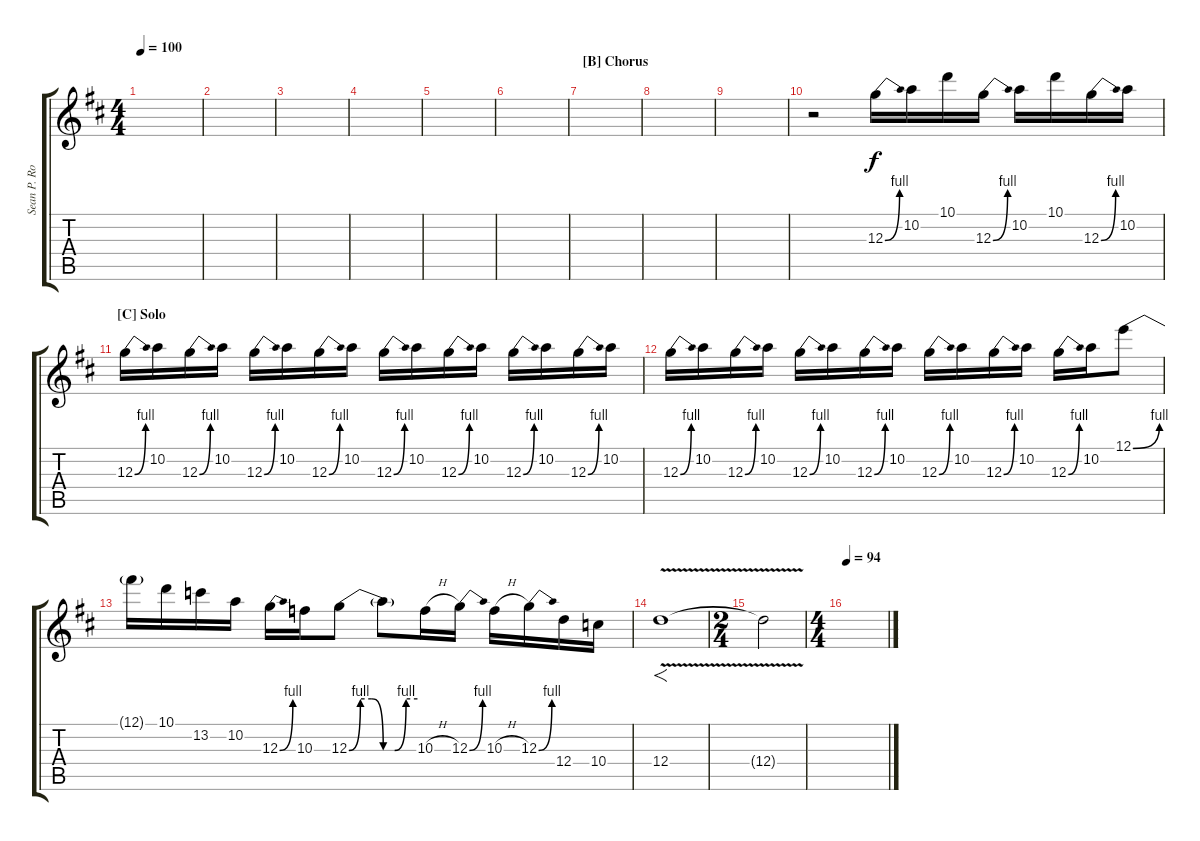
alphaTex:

\track ("Sean P. Rogan [Solo]" "Sean P. Ro") {instrument distortionguitar}
\staff {score tabs}
\tuning (E4 B3 G3 D3 A2 E2) {hide}
\ts (4 4)
\tempo 100
\clef g2
\ks d
|
|
|
|
|
|
\section ("" "[B] Chorus")
|
|
|
r.2 12.3{be (bend 0 0 60 4)}.16 10.2.16 10.1.16 12.3{be (bend 0 0 60 4)}.16 10.2.16 10.1.16 12.3{be (bend 0 0 60 4)}.16 10.2.16 |
\section ("" "[C] Solo")
12.3{be (bend 0 0 60 4)}.16 10.2.16 12.3{be (bend 0 0 60 4)}.16 10.2.16 12.3{be (bend 0 0 60 4)}.16 10.2.16 12.3{be (bend 0 0 60 4)}.16 10.2.16 12.3{be (bend 0 0 60 4)}.16 10.2.16 12.3{be (bend 0 0 60 4)}.16 10.2.16 12.3{be (bend 0 0 60 4)}.16 10.2.16 12.3{be (bend 0 0 60 4)}.16 10.2.16 |
12.3{be (bend 0 0 60 4)}.16 10.2.16 12.3{be (bend 0 0 60 4)}.16 10.2.16 12.3{be (bend 0 0 60 4)}.16 10.2.16 12.3{be (bend 0 0 60 4)}.16 10.2.16 12.3{be (bend 0 0 60 4)}.16 10.2.16 12.3{be (bend 0 0 60 4)}.16 10.2.16 12.3{be (bend 0 0 60 4)}.16 10.2.16 12.1{be (bend 0 0 60 4)}.8 |
12.1{t}.16 10.1.16 13.2.16 10.2.16 12.3{be (bend 0 0 60 4)}.16 10.3.16 12.3{be (custom 0 0 10 4 20 4 30 0 40 0 50 4 60 4)}.8 12.3{t}.8 10.3{h}.16 12.3{be (bend 0 0 60 4)}.16 10.3{h}.16 12.3{be (bend 0 0 60 4)}.16 12.4.16 10.4.16 |
12.4{v}.1{f volume 0} |
\ts (2 4)
12.4{t}.2 |
\ts (4 4)
\tempo 94
